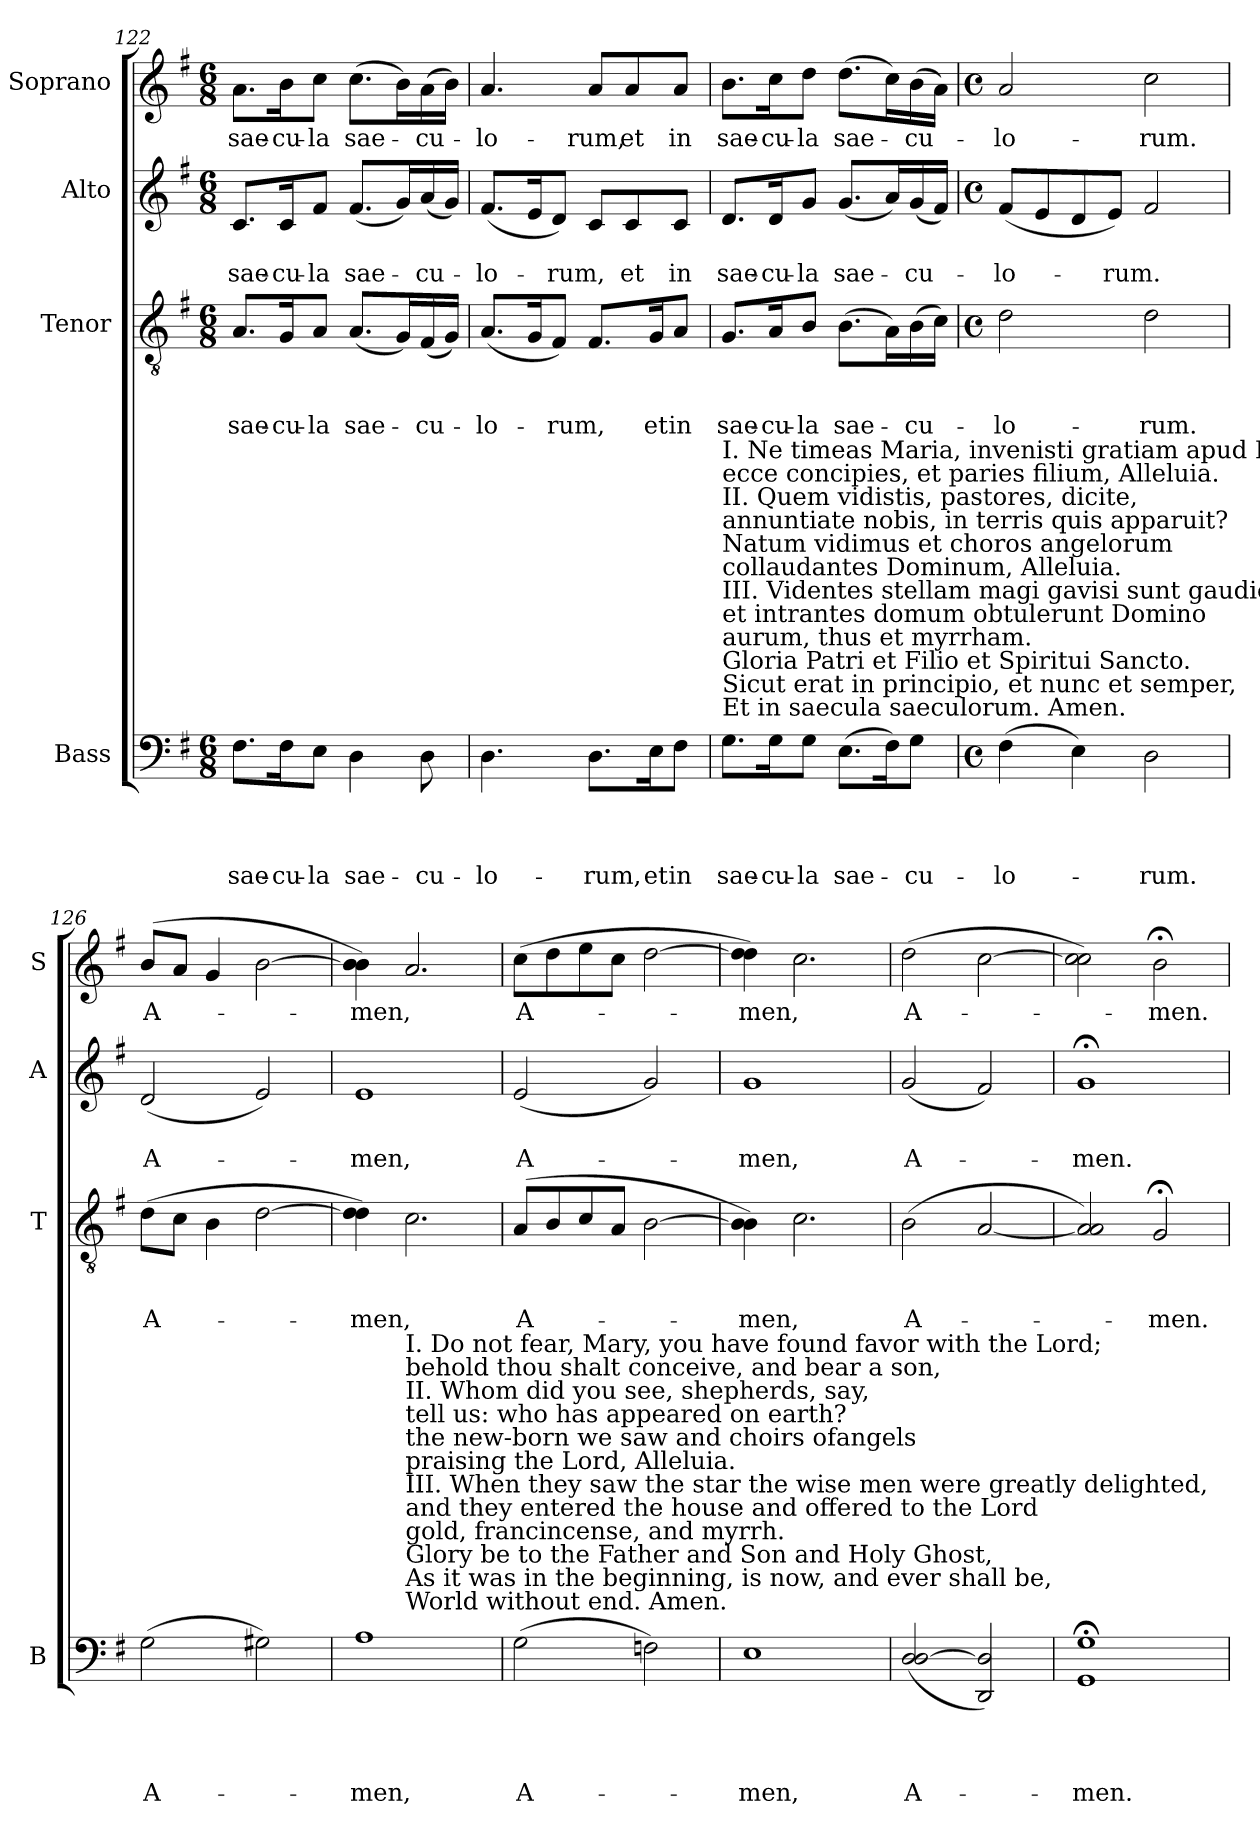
**kern	**text	**text	**text	**text	**kern	**text	**text	**text	**kern	**text	**text	**kern	**text
*part4	*part4	*part4	*part4	*part4	*part3	*part3	*part3	*part3	*part2	*part2	*part2	*part1	*part1
*staff4	*staff4	*staff4	*staff4	*staff4	*staff3	*staff3	*staff3	*staff3	*staff2	*staff2	*staff2	*staff1	*staff1
*I"Bass	*	*	*	*	*I"Tenor	*	*	*	*I"Alto	*	*	*I"Soprano	*
*I'B	*	*	*	*	*I'T	*	*	*	*I'A	*	*	*I'S	*
*clefF4	*	*	*	*	*clefGv2	*	*	*	*clefG2	*	*	*clefG2	*
*k[f#]	*	*	*	*	*k[f#]	*	*	*	*k[f#]	*	*	*k[f#]	*
*G:	*	*	*	*	*G:	*	*	*	*G:	*	*	*G:	*
*M6/8	*	*	*	*	*M6/8	*	*	*	*M6/8	*	*	*M6/8	*
=122	=122	=122	=122	=122	=122	=122	=122	=122	=122	=122	=122	=122	=122
!	!	!	!	!LO:LY:b:rj	!	!	!	!LO:LY:b	!	!	!LO:LY:b	!	!LO:LY:b
8.F#\L	.	.	.	sae-	8.A/L	.	.	sae-	8.c/L	.	sae-	8.a\L	sae-
!	!	!	!	!LO:LY:b:rj	!	!	!	!LO:LY:b	!	!	!LO:LY:b	!	!LO:LY:b
16F#\k	.	.	.	-cu-	16G/k	.	.	-cu-	16c/k	.	-cu-	16b\k	-cu-
!	!	!	!	!LO:LY:b:rj	!	!	!	!LO:LY:b	!	!	!LO:LY:b	!	!LO:LY:b
8E\J	.	.	.	-la	8A/J	.	.	-la	8f#/J	.	-la	8cc\J	-la
!	!	!	!	!LO:LY:b:rj	!	!	!	!LO:LY:b	!	!	!LO:LY:b	!	!LO:LY:b
4D\	.	.	.	sae-	(<8.A/L	.	.	sae-	(<8.f#/L	.	sae-	(>8.cc\L	sae-
.	.	.	.	.	16G/L)	.	.	.	16g/L)	.	.	16b\L)	.
!	!	!	!	!LO:LY:b:rj	!	!	!	!LO:LY:b	!	!	!LO:LY:b	!	!LO:LY:b
8D\	.	.	.	-cu-	(<16F#/	.	.	-cu-	(<16a/	.	-cu-	(>16a\	-cu-
.	.	.	.	.	16G/JJ)	.	.	.	16g/JJ)	.	.	16b\JJ)	.
=123	=123	=123	=123	=123	=123	=123	=123	=123	=123	=123	=123	=123	=123
!	!	!	!	!LO:LY:b:rj	!	!	!	!LO:LY:b	!	!	!LO:LY:b	!	!LO:LY:b
4.D\	.	.	.	-lo-	(<8.A/L	.	.	-lo-	(<8.f#/L	.	-lo-	4.a/	-lo-
.	.	.	.	.	16G/k	.	.	.	16e/k	.	.	.	.
!	!	!	!	!	!	!	!	!LO:LY:b	!	!	!LO:LY:b	!	!
.	.	.	.	.	8F#/J)	.	.	-rum,	8d/J)	.	-rum,	.	.
!	!	!	!	!LO:LY:b:rj	!	!	!	!	!	!	!	!	!LO:LY:b
8.D\L	.	.	.	-rum,	8.F#/L	.	.	.	8c/L	.	.	8a/L	-rum,
!	!	!	!	!	!	!	!	!	!	!	!LO:LY:b	!	!LO:LY:b
.	.	.	.	.	.	.	.	.	8c/	.	et	8a/	et
!	!	!	!	!LO:LY:b:rj	!	!	!	!LO:LY:b	!	!	!	!	!
16E\k	.	.	.	et	16G/k	.	.	et	.	.	.	.	.
!	!	!	!	!LO:LY:b:rj	!	!	!	!LO:LY:b	!	!	!LO:LY:b	!	!LO:LY:b
8F#\J	.	.	.	in	8A/J	.	.	in	8c/J	.	in	8a/J	in
!!LO:LB:g=z
=124	=124	=124	=124	=124	=124	=124	=124	=124	=124	=124	=124	=124	=124
!LO:TX:a:t=I. Ne timeas Maria, invenisti gratiam apud Dominum&colon;\necce concipies, et paries filium, Alleluia.\nII. Quem vidistis, pastores, dicite,\nannuntiate nobis, in terris quis apparuit?\nNatum vidimus et choros angelorum\ncollaudantes Dominum, Alleluia.\nIII. Videntes stellam magi gavisi sunt gaudio magno,\net intrantes domum obtulerunt Domino\naurum, thus et myrrham.\nGloria Patri et Filio et Spiritui Sancto.\nSicut erat in principio, et nunc et semper,\nEt in saecula saeculorum. Amen.	!	!	!	!	!	!	!	!	!	!	!	!	!
!	!	!	!	!LO:LY:b:rj	!	!	!	!LO:LY:b	!	!	!LO:LY:b	!	!LO:LY:b
8.G\L	.	.	.	sae-	8.G/L	.	.	sae-	8.d/L	.	sae-	8.b\L	sae-
!	!	!	!	!LO:LY:b:rj	!	!	!	!LO:LY:b	!	!	!LO:LY:b	!	!LO:LY:b
16G\k	.	.	.	-cu-	16A/k	.	.	-cu-	16d/k	.	-cu-	16cc\k	-cu-
!	!	!	!	!LO:LY:b:rj	!	!	!	!LO:LY:b	!	!	!LO:LY:b	!	!LO:LY:b
8G\J	.	.	.	-la	8B/J	.	.	-la	8g/J	.	-la	8dd\J	-la
!	!	!	!	!LO:LY:b:rj	!	!	!	!LO:LY:b	!	!	!LO:LY:b	!	!LO:LY:b
(>8.E\L	.	.	.	sae-	(>8.B\L	.	.	sae-	(<8.g/L	.	sae-	(>8.dd\L	sae-
16F#\k)	.	.	.	.	16A\L)	.	.	.	16a/L)	.	.	16cc\L)	.
!	!	!	!	!LO:LY:b:rj	!	!	!	!LO:LY:b	!	!	!LO:LY:b	!	!LO:LY:b
8G\J	.	.	.	-cu-	(>16B\	.	.	-cu-	(<16g/	.	-cu-	(>16b\	-cu-
.	.	.	.	.	16c\JJ)	.	.	.	16f#/JJ)	.	.	16a\JJ)	.
=125	=125	=125	=125	=125	=125	=125	=125	=125	=125	=125	=125	=125	=125
*M4/4	*	*	*	*	*M4/4	*	*	*	*M4/4	*	*	*M4/4	*
*met(c)	*	*	*	*	*met(c)	*	*	*	*met(c)	*	*	*met(c)	*
!	!	!	!	!LO:LY:b:rj	!	!	!	!LO:LY:b	!	!	!LO:LY:b	!	!LO:LY:b
(>4F#\	.	.	.	-lo-	2d\	.	.	-lo-	(<8f#/L	.	-lo-	2a/	-lo-
.	.	.	.	.	.	.	.	.	8e/	.	.	.	.
4E\)	.	.	.	.	.	.	.	.	8d/	.	.	.	.
!	!	!	!	!	!	!	!	!	!	!	!LO:LY:b	!	!
.	.	.	.	.	.	.	.	.	8e/J)	.	-rum.	.	.
!	!	!	!	!LO:LY:b:rj	!	!	!	!LO:LY:b	!	!	!	!	!LO:LY:b
2D\	.	.	.	-rum.	2d\	.	.	-rum.	2f#/	.	.	2cc\	-rum.
=126	=126	=126	=126	=126	=126	=126	=126	=126	=126	=126	=126	=126	=126
!	!	!	!	!LO:LY:b:rj	!	!	!	!LO:LY:b	!	!	!LO:LY:b	!	!LO:LY:b
(>2G\	.	.	.	A-	(>8d\L	.	.	A-	(<2d/	.	A-	(>8b/L	A-
.	.	.	.	.	8c\J	.	.	.	.	.	.	8a/J	.
.	.	.	.	.	4B\	.	.	.	.	.	.	4g/	.
2G#X\)	.	.	.	.	[>2d\	.	.	.	2e/)	.	.	[>2b\	.
=127	=127	=127	=127	=127	=127	=127	=127	=127	=127	=127	=127	=127	=127
!	!	!	!	!LO:LY:b:rj	!	!	!	!LO:LY:b	!	!	!LO:LY:b	!	!LO:LY:b
*^	*	*	*	*	*	*	*	*	*	*	*	*	*
1A	4ryy	.	.	.	-men,	4d\] 4d\)	.	.	-men,	1e	.	-men,	4b\] 4b\)	-men,
!	!LO:TX:a:t=I. Do not fear, Mary, you have found favor with the Lord;\nbehold thou shalt conceive, and bear a son,\nII. Whom did you see, shepherds, say,\ntell us&colon; who has appeared on earth?\nthe new-born we saw and choirs ofangels\npraising the Lord, Alleluia.\nIII. When they saw the star the wise men were greatly delighted,\nand they entered the house and offered to the Lord\ngold, francincense, and myrrh.\nGlory be to the Father and Son and Holy Ghost,\nAs it was in the beginning, is now, and ever shall be,\nWorld without end. Amen.	!	!	!	!	!	!	!	!	!	!	!	!	!
.	2.ryy	.	.	.	.	2.c\	.	.	.	.	.	.	2.a/	.
=128	=128	=128	=128	=128	=128	=128	=128	=128	=128	=128	=128	=128	=128	=128
!	!	!	!	!	!LO:LY:b:rj	!	!	!	!LO:LY:b	!	!	!LO:LY:b	!	!LO:LY:b
*v	*v	*	*	*	*	*	*	*	*	*	*	*	*	*
(>2G\	.	.	.	A-	(>8A/L	.	.	A-	(<2e/	.	A-	(>8cc\L	A-
.	.	.	.	.	8B/	.	.	.	.	.	.	8dd\	.
.	.	.	.	.	8c/	.	.	.	.	.	.	8ee\	.
.	.	.	.	.	8A/J	.	.	.	.	.	.	8cc\J	.
2Fn\)	.	.	.	.	[>2B\	.	.	.	2g/)	.	.	[>2dd\	.
=129	=129	=129	=129	=129	=129	=129	=129	=129	=129	=129	=129	=129	=129
!	!	!	!	!LO:LY:b:rj	!	!	!	!LO:LY:b	!	!	!LO:LY:b	!	!LO:LY:b
1E	.	.	.	-men,	4B\] 4B\)	.	.	-men,	1g	.	-men,	4dd\] 4dd\)	-men,
.	.	.	.	.	2.c\	.	.	.	.	.	.	2.cc\	.
=130	=130	=130	=130	=130	=130	=130	=130	=130	=130	=130	=130	=130	=130
!	!	!	!	!LO:LY:b:rj	!	!	!	!LO:LY:b	!	!	!LO:LY:b	!	!LO:LY:b
(<2D/ [<2D/	.	.	.	A-	(>2B\	.	.	A-	(<2g/	.	A-	(>2dd\	A-
2DD/ 2D/])	.	.	.	.	[<2A/	.	.	.	2f#/)	.	.	[>2cc\	.
=131	=131	=131	=131	=131	=131	=131	=131	=131	=131	=131	=131	=131	=131
!	!	!	!	!LO:LY:b:rj	!	!	!	!	!	!	!LO:LY:b	!	!
1GG;< 1G;<	.	.	.	-men.	2A/] 2A/)	.	.	.	1g;<	.	-men.	2cc\] 2cc\)	.
!	!	!	!	!	!	!	!	!LO:LY:b	!	!	!	!	!LO:LY:b
.	.	.	.	.	2G;</	.	.	-men.	.	.	.	2b;<\	-men.
=	=	=	=	=	=	=	=	=	=	=	=	=	=
*-	*-	*-	*-	*-	*-	*-	*-	*-	*-	*-	*-	*-	*-
